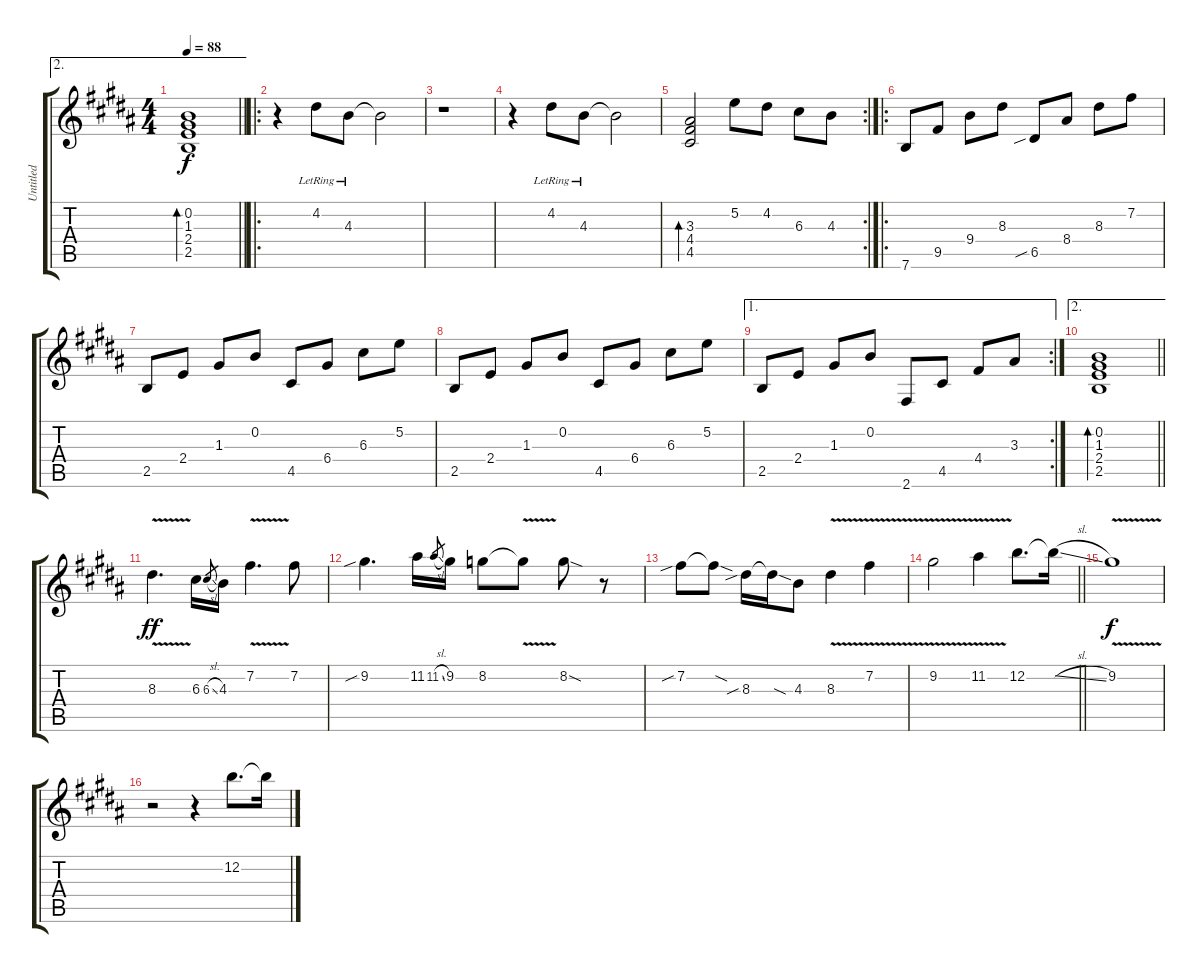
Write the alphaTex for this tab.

\track ("Untitled" "Untitled") {instrument distortionguitar}
\staff {score tabs}
\tuning (E4 B3 G3 D3 A2 E2) {hide}
\ae 2
\ts (4 4)
\tempo 88
\clef g2
\barLineRight lightlight
\ks g#minor
(0.2 1.3 2.4 2.5).1{bd 30 dy f} |
\ro
\ks b
r.4 4.2{lr}.8 4.3{lr}.8 4.3{t}.2 |
\ks g#minor
r.1 |
r.4 4.2{lr}.8 4.3{lr}.8 4.3{t}.2 |
\rc 2
(3.3 4.4 4.5).2{bd 30} 5.2.8 4.2.8 6.3.8 4.3.8 |
\ro
\ks b
7.6.8 9.5.8 9.4.8 8.3.8 6.5{sib}.8 8.4.8 8.3.8 7.2.8 |
\ks g#minor
2.5.8 2.4.8 1.3.8 0.2.8 4.5.8 6.4.8 6.3.8 5.2.8 |
\ks b
2.5.8 2.4.8 1.3.8 0.2.8 4.5.8 6.4.8 6.3.8 5.2.8 |
\ae 1
\rc 2
\ks g#minor
2.5.8 2.4.8 1.3.8 0.2.8 2.6.8 4.5.8 4.4.8 3.3.8 |
\ae 2
\barLineRight lightlight
(0.2 1.3 2.4 2.5).1{bd 30} |
\ks b
8.3{v}.4{d dy ff} 6.3.16 6.3{sl}.8{gr} 4.3.16 7.2{v}.4{d} 7.2.8 |
\ks g#minor
9.2{sib}.4{d} 11.2.16 11.2{sl}.8{gr} 9.2.16 8.2.8 8.2{v t}.8 8.2{sod}.8 r.8 |
\ks b
7.2{sib}.8 7.2{sod t}.8 8.3{sib}.16 8.3{sod t}.16 4.3.8 8.3{v}.4 7.2{v}.4 |
\barLineRight lightlight
\ks g#minor
9.2{v}.2 11.2{v}.4 12.2.8{d} 12.2{sl t}.16 |
\ks b
9.2{v}.1{dy f} |
\ks g#minor
r.2 r.4 12.2.8{d} 12.2{sl t}.16
